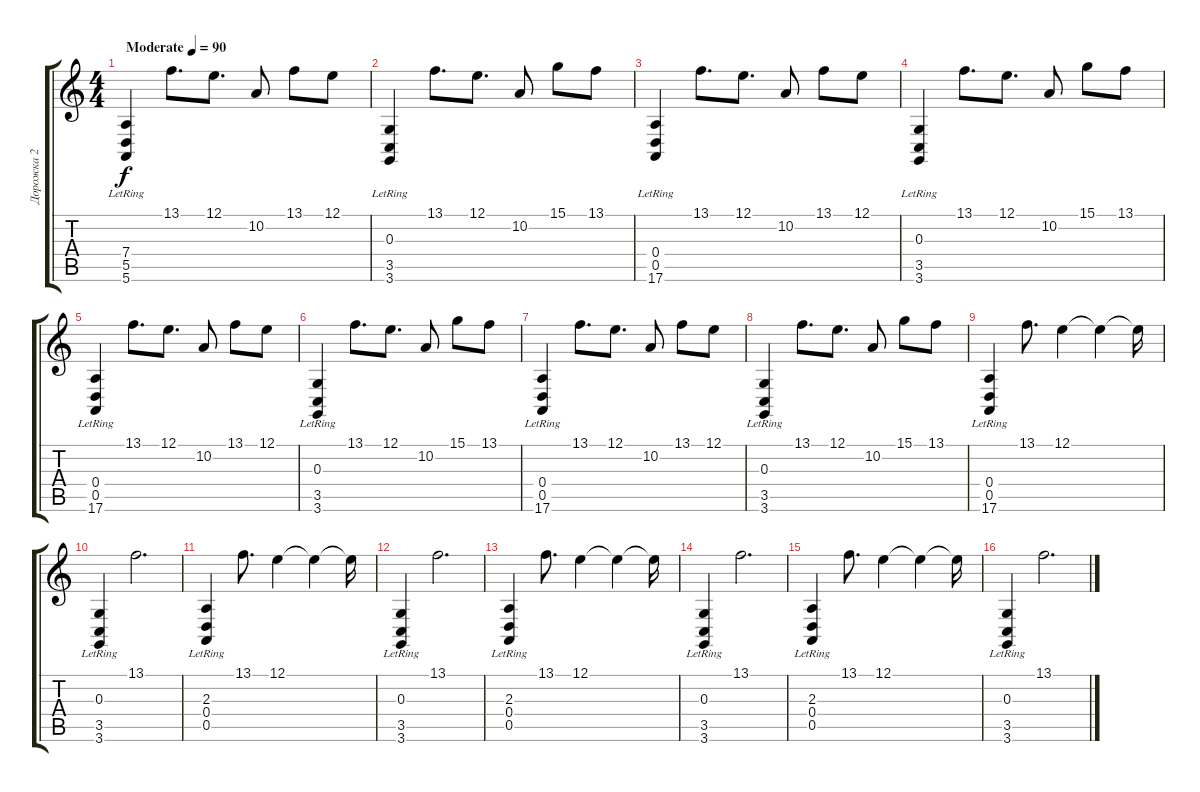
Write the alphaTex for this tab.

\track ("Дорожка 2" "Дорожка 2") {instrument electricgrandpiano}
\staff {score tabs}
\tuning (E4 B3 G3 D3 A2 E2) {hide}
\ts (4 4)
\tempo (90 "Moderate")
\clef g2
\ks c
(7.4{lr} 5.5{lr} 5.6{lr}).4{dy f instrument electricgrandpiano} 13.1.8{d} 12.1.8{d} 10.2.8 13.1.8 12.1.8 |
(0.3{lr} 3.5{lr} 3.6{lr}).4 13.1.8{d} 12.1.8{d} 10.2.8 15.1.8 13.1.8 |
(0.4{lr} 0.5{lr} 17.6{lr}).4 13.1.8{d} 12.1.8{d} 10.2.8 13.1.8 12.1.8 |
(0.3{lr} 3.5{lr} 3.6{lr}).4 13.1.8{d} 12.1.8{d} 10.2.8 15.1.8 13.1.8 |
(0.4{lr} 0.5{lr} 17.6{lr}).4 13.1.8{d} 12.1.8{d} 10.2.8 13.1.8 12.1.8 |
(0.3{lr} 3.5{lr} 3.6{lr}).4 13.1.8{d} 12.1.8{d} 10.2.8 15.1.8 13.1.8 |
(0.4{lr} 0.5{lr} 17.6{lr}).4 13.1.8{d} 12.1.8{d} 10.2.8 13.1.8 12.1.8 |
(0.3{lr} 3.5{lr} 3.6{lr}).4 13.1.8{d} 12.1.8{d} 10.2.8 15.1.8 13.1.8 |
(0.4{lr} 0.5{lr} 17.6{lr}).4 13.1.8{d} 12.1.4 12.1{t}.4 12.1{t}.16 |
(0.3{lr} 3.5{lr} 3.6{lr}).4 13.1.2{d} |
(2.3{lr} 0.4{lr} 0.5{lr}).4 13.1.8{d} 12.1.4 12.1{t}.4 12.1{t}.16 |
(0.3{lr} 3.5{lr} 3.6{lr}).4 13.1.2{d} |
(2.3{lr} 0.4{lr} 0.5{lr}).4 13.1.8{d} 12.1.4 12.1{t}.4 12.1{t}.16 |
(0.3{lr} 3.5{lr} 3.6{lr}).4 13.1.2{d} |
(2.3{lr} 0.4{lr} 0.5{lr}).4 13.1.8{d} 12.1.4 12.1{t}.4 12.1{t}.16 |
(0.3{lr} 3.5{lr} 3.6{lr}).4 13.1.2{d}
